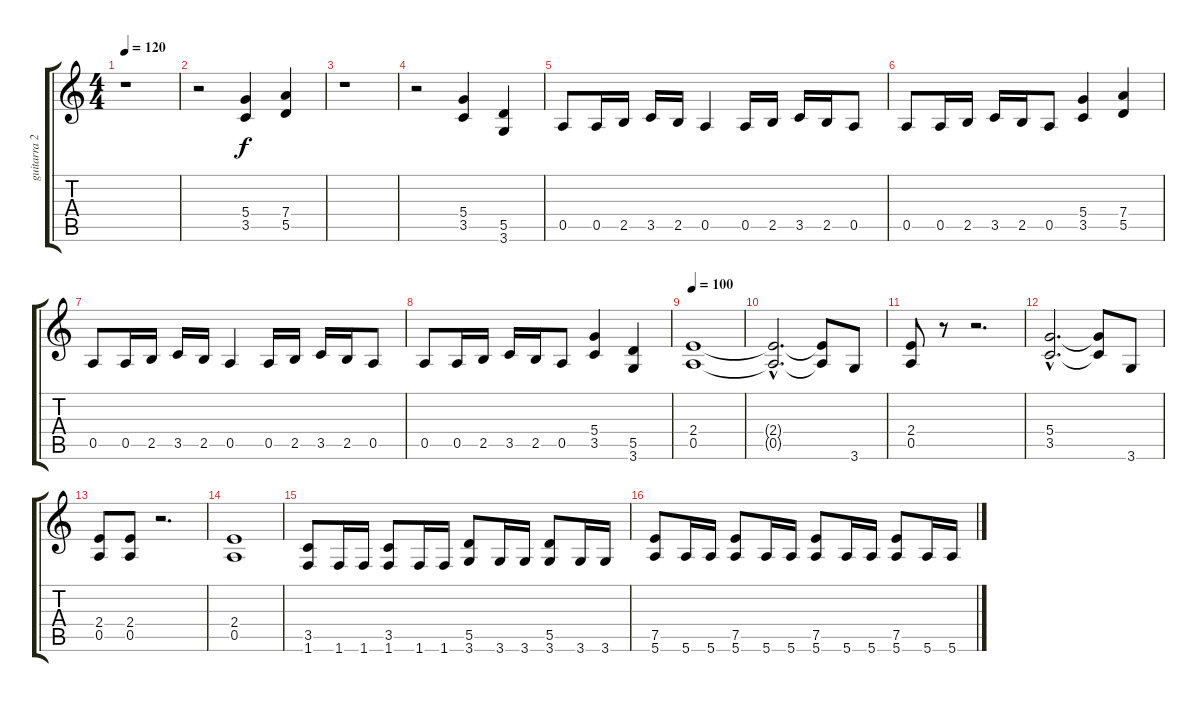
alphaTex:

\track ("guitarra 2" "guitarra 2") {instrument overdrivenguitar}
\staff {score tabs}
\tuning (E4 B3 G3 D3 A2 E2) {hide}
\ts (4 4)
\section ("" "")
\tempo 120
\tempo 100
\tempo 120
\clef g2
\ks c
r.1{dy f instrument overdrivenguitar} |
\section ("" "")
r.2 (5.4 3.5).4 (7.4 5.5).4 |
\section ("" "")
r.1 |
r.2 (5.4 3.5).4 (5.5 3.6).4 |
0.5.8 0.5.16 2.5.16 3.5.16 2.5.16 0.5.4 0.5.16 2.5.16 3.5.16 2.5.16 0.5.8 |
0.5.8 0.5.16 2.5.16 3.5.16 2.5.16 0.5.8 (5.4 3.5).4 (7.4 5.5).4 |
0.5.8 0.5.16 2.5.16 3.5.16 2.5.16 0.5.4 0.5.16 2.5.16 3.5.16 2.5.16 0.5.8 |
\section ("" "")
0.5.8 0.5.16 2.5.16 3.5.16 2.5.16 0.5.8 (5.4 3.5).4 (5.5 3.6).4 |
\section ("" "")
\tempo 100
(2.4 0.5).1 |
\section ("" "")
(2.4{hac t} 0.5{hac t}).2{d} (2.4{t} 0.5{t}).8 3.6.8 |
(2.4 0.5).8 r.8 r.2{d} |
(5.4{hac} 3.5{hac}).2{d} (5.4{t} 3.5{t}).8 3.6.8 |
(2.4 0.5).8 (2.4 0.5).8 r.2{d} |
(2.4 0.5).1 |
(3.5 1.6).8 1.6.16 1.6.16 (3.5 1.6).8 1.6.16 1.6.16 (5.5 3.6).8 3.6.16 3.6.16 (5.5 3.6).8 3.6.16 3.6.16 |
(7.5 5.6).8 5.6.16 5.6.16 (7.5 5.6).8 5.6.16 5.6.16 (7.5 5.6).8 5.6.16 5.6.16 (7.5 5.6).8 5.6.16 5.6.16
